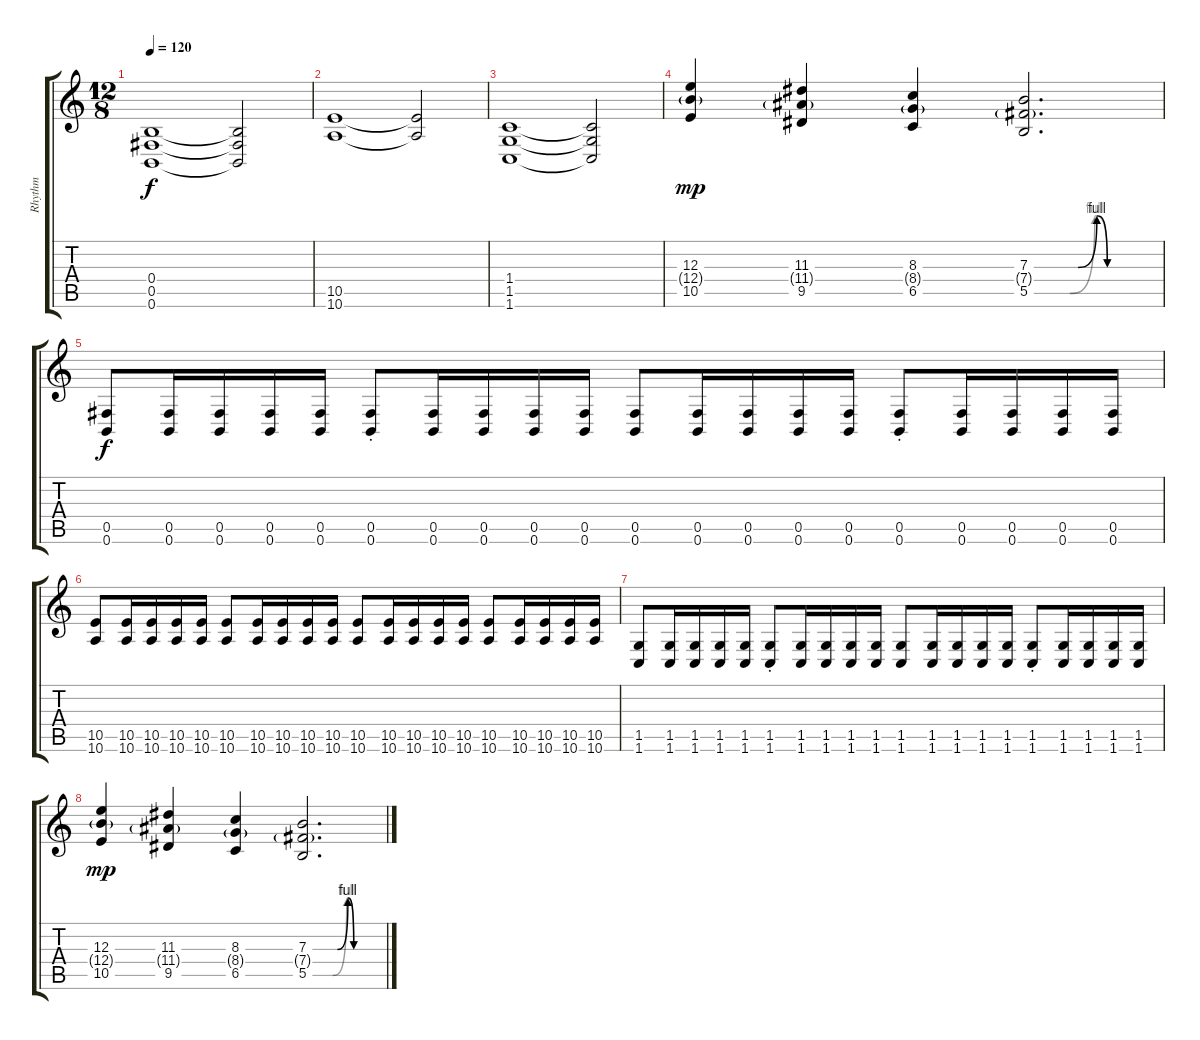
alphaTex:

\track ("Rhythm" "Rhythm") {instrument distortionguitar}
\staff {score tabs}
\tuning (Db4 Ab3 E3 B2 Gb2 B1) {hide}
\ts (12 8)
\tempo 120
\clef g2
\ks c
(0.4 0.5 0.6).1{dy f} (0.4{t} 0.5{t} 0.6{t}).2 |
(10.5 10.6).1 (10.5{t} 10.6{t}).2 |
(1.4 1.5 1.6).1 (1.4{t} 1.5{t} 1.6{t}).2 |
(12.3 12.4{g} 10.5).4{dy mp} (11.3 11.4{g} 9.5).4 (8.3 8.4{g} 6.5).4 (7.3{be (custom 0 0 10 0 21 0 30 4 35 0 39 0 43 0 49 0 53 0 57 0 60 0)} 7.4{g} 5.5{be (custom 0 0 17 0 29 4 35 0 60 0)}).2{d} |
(0.5 0.6).8{dy f} (0.5 0.6).16 (0.5 0.6).16 (0.5 0.6).16 (0.5 0.6).16 (0.5 0.6{st}).8 (0.5 0.6).16 (0.5 0.6).16 (0.5 0.6).16 (0.5 0.6).16 (0.5 0.6).8 (0.5 0.6).16 (0.5 0.6).16 (0.5 0.6).16 (0.5 0.6).16 (0.5 0.6{st}).8 (0.5 0.6).16 (0.5 0.6).16 (0.5 0.6).16 (0.5 0.6).16 |
(10.5 10.6).8 (10.5 10.6).16 (10.5 10.6).16 (10.5 10.6).16 (10.5 10.6).16 (10.5 10.6).8 (10.5 10.6).16 (10.5 10.6).16 (10.5 10.6).16 (10.5 10.6).16 (10.5 10.6).8 (10.5 10.6).16 (10.5 10.6).16 (10.5 10.6).16 (10.5 10.6).16 (10.5 10.6).8 (10.5 10.6).16 (10.5 10.6).16 (10.5 10.6).16 (10.5 10.6).16 |
(1.5 1.6).8 (1.5 1.6).16 (1.5 1.6).16 (1.5 1.6).16 (1.5 1.6).16 (1.5{st} 1.6{st}).8 (1.5 1.6).16 (1.5 1.6).16 (1.5 1.6).16 (1.5 1.6).16 (1.5 1.6).8 (1.5 1.6).16 (1.5 1.6).16 (1.5 1.6).16 (1.5 1.6).16 (1.5 1.6{st}).8 (1.5 1.6).16 (1.5 1.6).16 (1.5 1.6).16 (1.5 1.6).16 |
(12.3 12.4{g} 10.5).4{dy mp} (11.3 11.4{g} 9.5).4 (8.3 8.4{g} 6.5).4 (7.3{be (custom 0 0 10 0 21 0 30 4 35 0 39 0 43 0 49 0 53 0 57 0 60 0)} 7.4{g} 5.5{be (custom 0 0 17 0 29 4 35 0 60 0)}).2{d}
